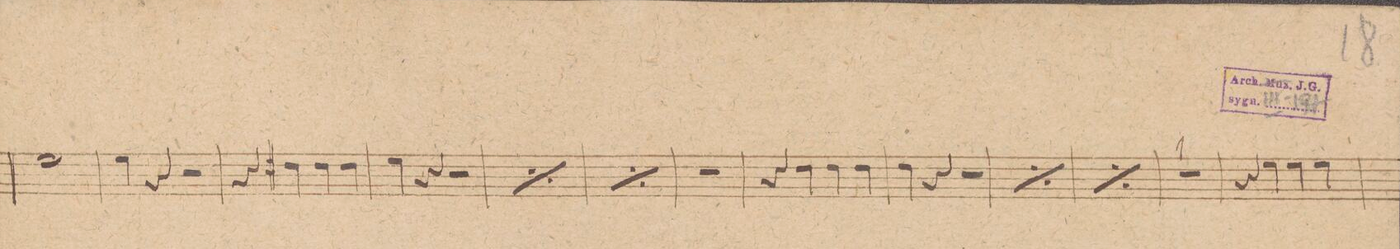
**kern	**dynam
*I"Corno 1mo in F.	*
*clefG2	*
*k[b-]	*
*met(c|)	*
*M2/2	*
1a	.
=104	=104
4a\	.
4r	.
2r	.
=105	=105
4r	.
4g#X\	.
4g#\	.
4g#\	.
=106	=106
4a\	.
4r	.
2r	.
=107	=107
*rep	*
4a\	.
4r	.
2r	.
*Xrep	*
=108	=108
*rep	*
4a\	.
4r	.
2r	.
*Xrep	*
=109	=109
1r	.
=110	=110
4r	.
4g\	.
4g\	.
4g\	.
=111	=111
4g\	.
4r	.
2r	.
=112	=112
*rep	*
4g\	.
4r	.
2r	.
*Xrep	*
=113	=113
*rep	*
4g\	.
4r	.
2r	.
*Xrep	*
=114	=114
1r	.
=115	=115
4r	.
4a\	.
4a\	.
4a\	.
=116	=116
*-	*-
